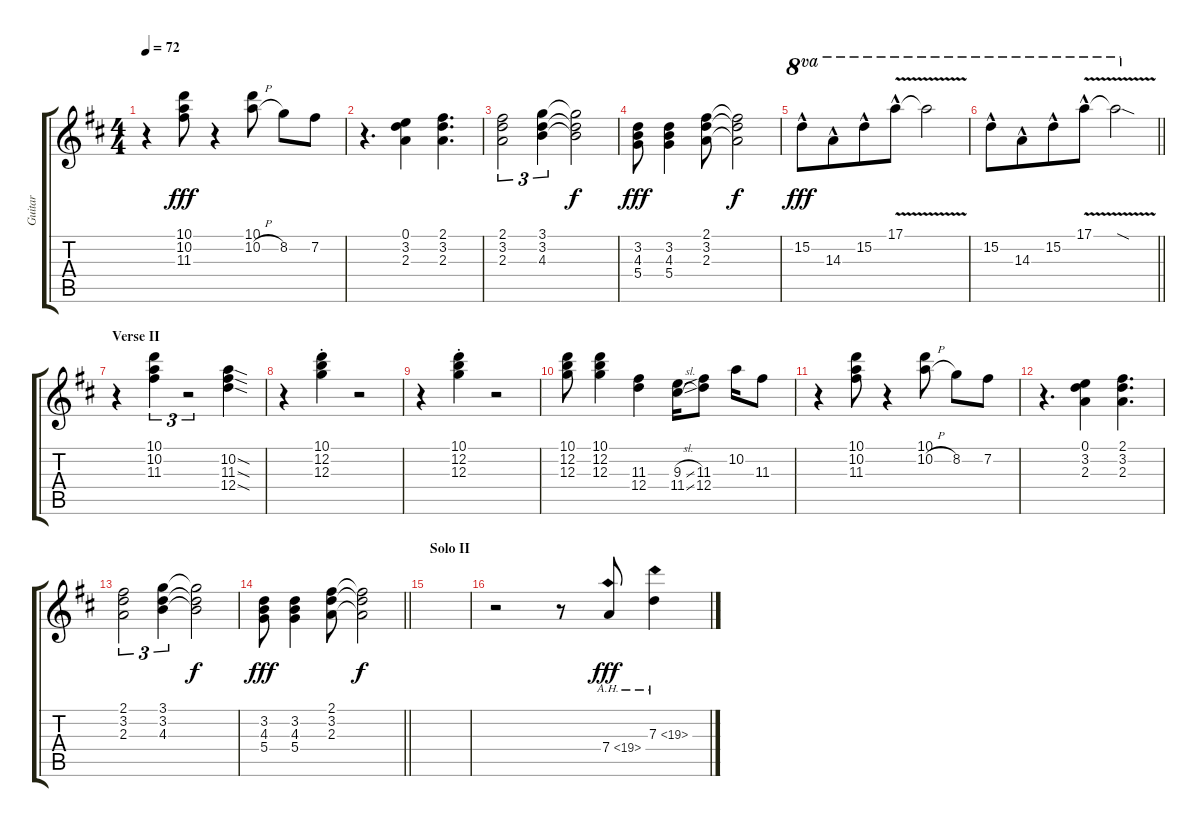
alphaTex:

\track ("Guitar " "Guitar ") {instrument electricguitarjazz}
\staff {score tabs}
\tuning (E4 B3 G3 D3 A2 E2) {hide}
\ts (4 4)
\tempo 72
\clef g2
\ks d
r.4{dy fff} (10.1 10.2 11.3).8 r.4 (10.1 10.2{h}).8 8.2.8 7.2.8 |
r.4{d} (0.1 3.2 2.3).4 (2.1 3.2 2.3).4{d} |
(2.1 3.2 2.3).2{tu (3 2)} (3.1 3.2 4.3).4{tu (3 2)} (3.1{t} 3.2{t} 4.3{t}).2{dy f} |
(3.2 4.3 5.4).8{dy fff} (3.2 4.3 5.4).4 (2.1 3.2 2.3).8 (2.1{t} 3.2{t} 2.3{t}).2{dy f} |
15.2{hac}.8{ot 8va dy fff} 14.3{hac}.8{ot 8va beam merge} 15.2{hac}.8{ot 8va} 17.1{v hac}.8{ot 8va} 17.1{t}.2{ot 8va} |
\barLineRight lightlight
15.2{hac}.8{ot 8va} 14.3{hac}.8{ot 8va beam merge} 15.2{hac}.8{ot 8va} 17.1{v hac}.8{ot 8va} 17.1{sod t}.2{ot 8va} |
\section ("" "Verse II")
r.4 (10.1 10.2 11.3).4{tu (3 2)} r.2{tu (3 2)} (10.2{sod} 11.3{sod} 12.4{sod}).4 |
r.4 (10.1{st} 12.2{st} 12.3{st}).4 r.2 |
r.4 (10.1{st} 12.2{st} 12.3{st}).4 r.2 |
(10.1 12.2 12.3).8 (10.1 12.2 12.3).4 (11.3 12.4).4 (9.3{sl} 11.4{sl}).16 (11.3 12.4).8 10.2.16 11.3.8 |
r.4 (10.1 10.2 11.3).8 r.4 (10.1 10.2{h}).8 8.2.8 7.2.8 |
r.4{d} (0.1 3.2 2.3).4 (2.1 3.2 2.3).4{d} |
(2.1 3.2 2.3).2{tu (3 2)} (3.1 3.2 4.3).4{tu (3 2)} (3.1{t} 3.2{t} 4.3{t}).2{dy f} |
\barLineRight lightlight
(3.2 4.3 5.4).8{dy fff} (3.2 4.3 5.4).4 (2.1 3.2 2.3).8 (2.1{t} 3.2{t} 2.3{t}).2{dy f} |
\section ("" "Solo II")
|
r.2 r.8 7.4{ah 12}.8{dy fff} 7.3{ah 12}.4
